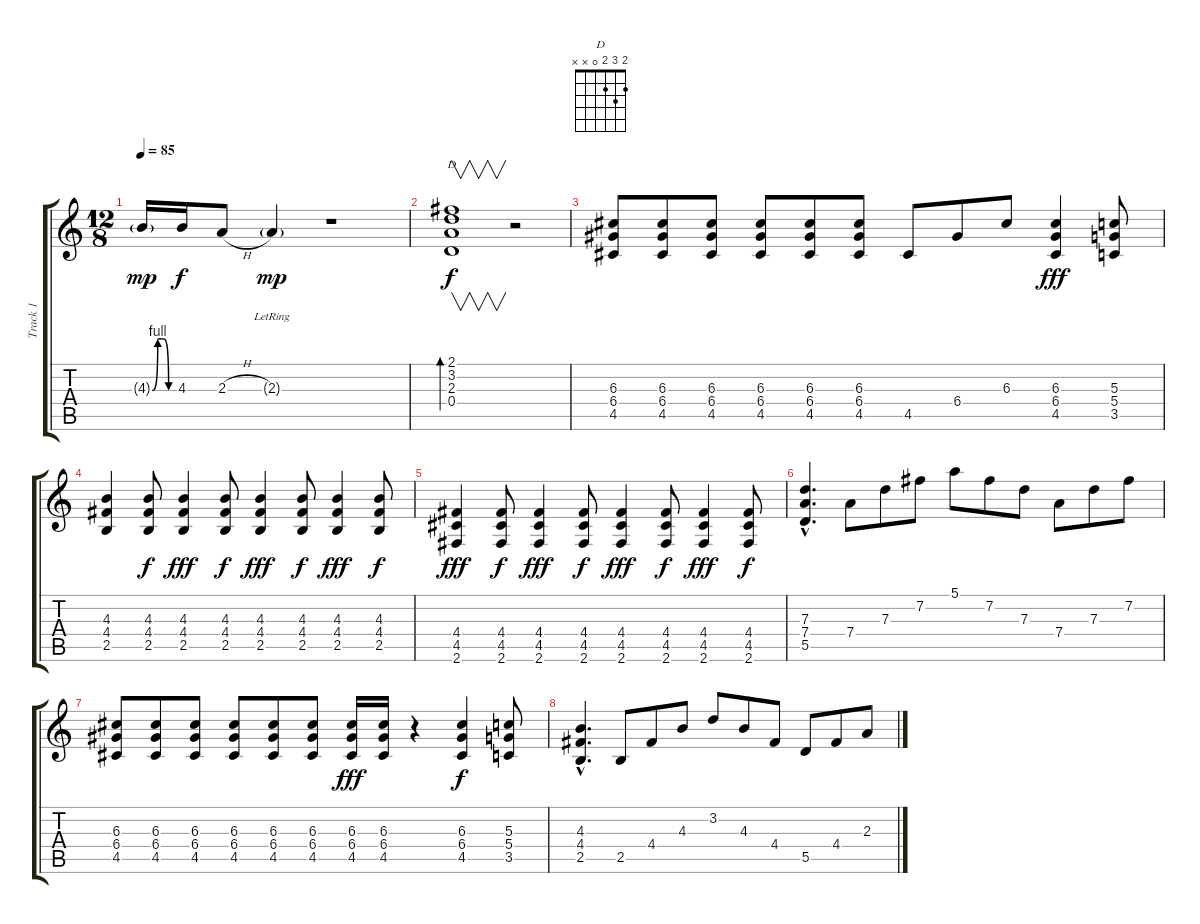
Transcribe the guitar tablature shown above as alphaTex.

\track ("Track 1" "Track 1") {instrument distortionguitar}
\staff {score tabs}
\tuning (E4 B3 G3 D3 A2 E2) {hide}
\chord ("D" 2 3 2 0 x x)
\ts (12 8)
\tempo 85
\clef g2
\ks c
4.3{be (custom 0 0 15 4 30 4 45 0 60 0) g}.16{dy mp} 4.3.16{dy f} 2.3{h}.8 2.3{g lr}.4{dy mp} r.1 |
(2.1 3.2 2.3 0.4).1{v bd 60 ch "D" dy f} r.2 |
(6.3 6.4 4.5).8 (6.3 6.4 4.5).8 (6.3 6.4 4.5).8 (6.3 6.4 4.5).8 (6.3 6.4 4.5).8 (6.3 6.4 4.5).8 4.5.8 6.4.8 6.3.8 (6.3 6.4 4.5).4{dy fff} (5.3 5.4 3.5).8 |
(4.3 4.4 2.5).4 (4.3 4.4 2.5).8{dy f} (4.3 4.4 2.5).4{dy fff} (4.3 4.4 2.5).8{dy f} (4.3 4.4 2.5).4{dy fff} (4.3 4.4 2.5).8{dy f} (4.3 4.4 2.5).4{dy fff} (4.3 4.4 2.5).8{dy f} |
(4.4 4.5 2.6).4{dy fff} (4.4 4.5 2.6).8{dy f} (4.4 4.5 2.6).4{dy fff} (4.4 4.5 2.6).8{dy f} (4.4 4.5 2.6).4{dy fff} (4.4 4.5 2.6).8{dy f} (4.4 4.5 2.6).4{dy fff} (4.4 4.5 2.6).8{dy f} |
(7.3{hac} 7.4{hac} 5.5{hac}).4{d} 7.4.8 7.3.8 7.2.8 5.1.8 7.2.8 7.3.8 7.4.8 7.3.8 7.2.8 |
(6.3 6.4 4.5).8 (6.3 6.4 4.5).8 (6.3 6.4 4.5).8 (6.3 6.4 4.5).8 (6.3 6.4 4.5).8 (6.3 6.4 4.5).8 (6.3 6.4 4.5).16{dy fff} (6.3 6.4 4.5).16 r.4 (6.3 6.4 4.5).4{dy f} (5.3 5.4 3.5).8 |
(4.3{hac} 4.4{hac} 2.5{hac}).4{d} 2.5.8 4.4.8 4.3.8 3.2.8 4.3.8 4.4.8 5.5.8 4.4.8 2.3.8
